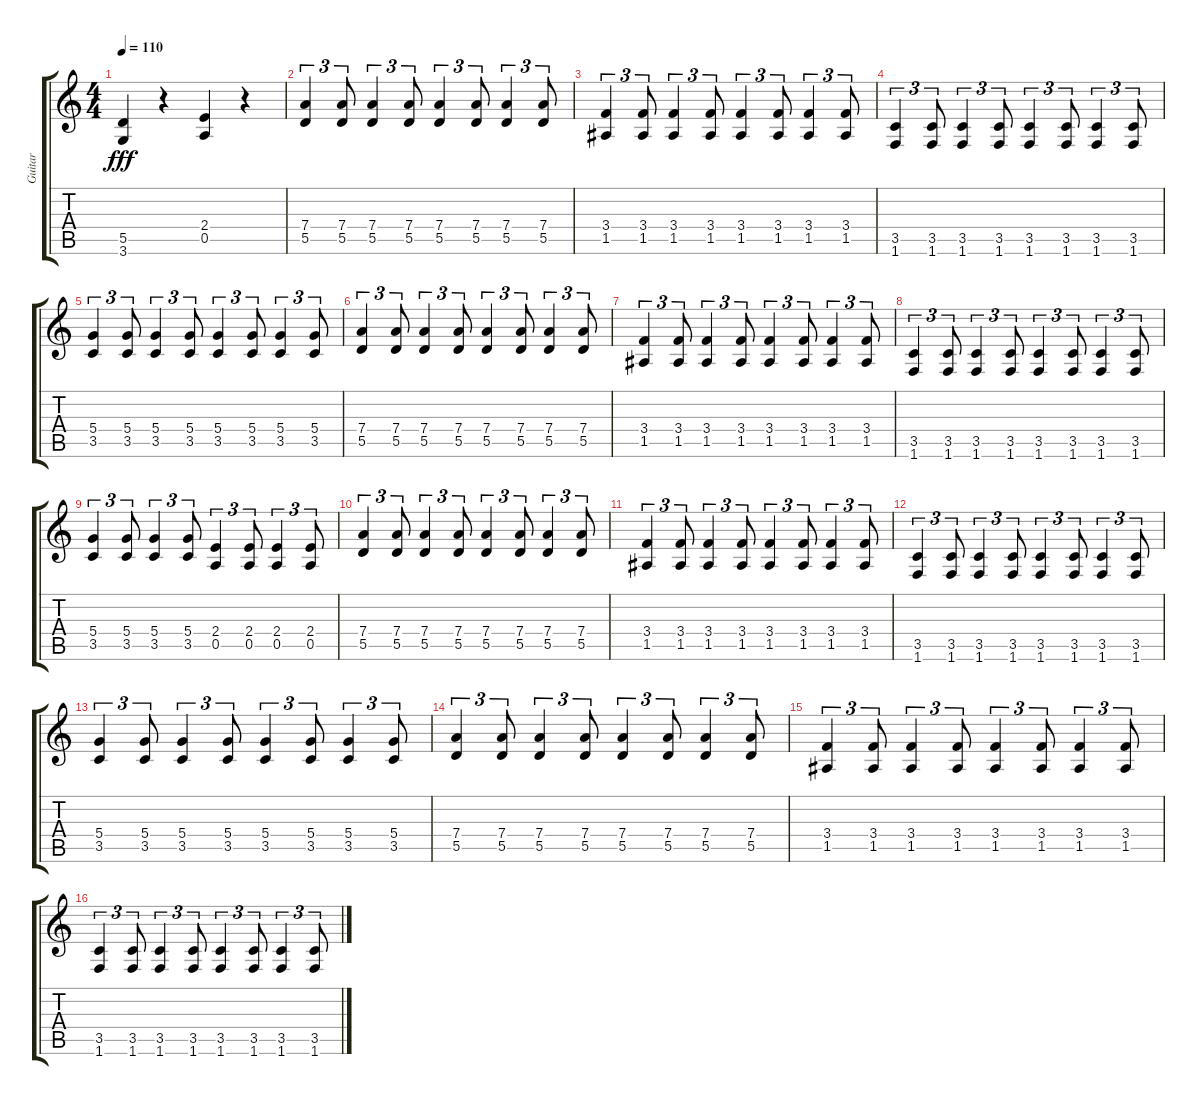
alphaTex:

\track ("Guitar" "Guitar") {instrument overdrivenguitar}
\staff {score tabs}
\tuning (E4 B3 G3 D3 A2 E2) {hide}
\ts (4 4)
\tempo 110
\clef g2
\ks c
(5.5 3.6).4{dy fff} r.4 (2.4 0.5).4 r.4 |
(7.4 5.5).4{tu (3 2)} (7.4 5.5).8{tu (3 2)} (7.4 5.5).4{tu (3 2)} (7.4 5.5).8{tu (3 2)} (7.4 5.5).4{tu (3 2)} (7.4 5.5).8{tu (3 2)} (7.4 5.5).4{tu (3 2)} (7.4 5.5).8{tu (3 2)} |
(3.4 1.5).4{tu (3 2)} (3.4 1.5).8{tu (3 2)} (3.4 1.5).4{tu (3 2)} (3.4 1.5).8{tu (3 2)} (3.4 1.5).4{tu (3 2)} (3.4 1.5).8{tu (3 2)} (3.4 1.5).4{tu (3 2)} (3.4 1.5).8{tu (3 2)} |
(3.5 1.6).4{tu (3 2)} (3.5 1.6).8{tu (3 2)} (3.5 1.6).4{tu (3 2)} (3.5 1.6).8{tu (3 2)} (3.5 1.6).4{tu (3 2)} (3.5 1.6).8{tu (3 2)} (3.5 1.6).4{tu (3 2)} (3.5 1.6).8{tu (3 2)} |
(5.4 3.5).4{tu (3 2)} (5.4 3.5).8{tu (3 2)} (5.4 3.5).4{tu (3 2)} (5.4 3.5).8{tu (3 2)} (5.4 3.5).4{tu (3 2)} (5.4 3.5).8{tu (3 2)} (5.4 3.5).4{tu (3 2)} (5.4 3.5).8{tu (3 2)} |
(7.4 5.5).4{tu (3 2)} (7.4 5.5).8{tu (3 2)} (7.4 5.5).4{tu (3 2)} (7.4 5.5).8{tu (3 2)} (7.4 5.5).4{tu (3 2)} (7.4 5.5).8{tu (3 2)} (7.4 5.5).4{tu (3 2)} (7.4 5.5).8{tu (3 2)} |
(3.4 1.5).4{tu (3 2)} (3.4 1.5).8{tu (3 2)} (3.4 1.5).4{tu (3 2)} (3.4 1.5).8{tu (3 2)} (3.4 1.5).4{tu (3 2)} (3.4 1.5).8{tu (3 2)} (3.4 1.5).4{tu (3 2)} (3.4 1.5).8{tu (3 2)} |
(3.5 1.6).4{tu (3 2)} (3.5 1.6).8{tu (3 2)} (3.5 1.6).4{tu (3 2)} (3.5 1.6).8{tu (3 2)} (3.5 1.6).4{tu (3 2)} (3.5 1.6).8{tu (3 2)} (3.5 1.6).4{tu (3 2)} (3.5 1.6).8{tu (3 2)} |
(5.4 3.5).4{tu (3 2)} (5.4 3.5).8{tu (3 2)} (5.4 3.5).4{tu (3 2)} (5.4 3.5).8{tu (3 2)} (2.4 0.5).4{tu (3 2)} (2.4 0.5).8{tu (3 2)} (2.4 0.5).4{tu (3 2)} (2.4 0.5).8{tu (3 2)} |
(7.4 5.5).4{tu (3 2)} (7.4 5.5).8{tu (3 2)} (7.4 5.5).4{tu (3 2)} (7.4 5.5).8{tu (3 2)} (7.4 5.5).4{tu (3 2)} (7.4 5.5).8{tu (3 2)} (7.4 5.5).4{tu (3 2)} (7.4 5.5).8{tu (3 2)} |
(3.4 1.5).4{tu (3 2)} (3.4 1.5).8{tu (3 2)} (3.4 1.5).4{tu (3 2)} (3.4 1.5).8{tu (3 2)} (3.4 1.5).4{tu (3 2)} (3.4 1.5).8{tu (3 2)} (3.4 1.5).4{tu (3 2)} (3.4 1.5).8{tu (3 2)} |
(3.5 1.6).4{tu (3 2)} (3.5 1.6).8{tu (3 2)} (3.5 1.6).4{tu (3 2)} (3.5 1.6).8{tu (3 2)} (3.5 1.6).4{tu (3 2)} (3.5 1.6).8{tu (3 2)} (3.5 1.6).4{tu (3 2)} (3.5 1.6).8{tu (3 2)} |
(5.4 3.5).4{tu (3 2)} (5.4 3.5).8{tu (3 2)} (5.4 3.5).4{tu (3 2)} (5.4 3.5).8{tu (3 2)} (5.4 3.5).4{tu (3 2)} (5.4 3.5).8{tu (3 2)} (5.4 3.5).4{tu (3 2)} (5.4 3.5).8{tu (3 2)} |
(7.4 5.5).4{tu (3 2)} (7.4 5.5).8{tu (3 2)} (7.4 5.5).4{tu (3 2)} (7.4 5.5).8{tu (3 2)} (7.4 5.5).4{tu (3 2)} (7.4 5.5).8{tu (3 2)} (7.4 5.5).4{tu (3 2)} (7.4 5.5).8{tu (3 2)} |
(3.4 1.5).4{tu (3 2)} (3.4 1.5).8{tu (3 2)} (3.4 1.5).4{tu (3 2)} (3.4 1.5).8{tu (3 2)} (3.4 1.5).4{tu (3 2)} (3.4 1.5).8{tu (3 2)} (3.4 1.5).4{tu (3 2)} (3.4 1.5).8{tu (3 2)} |
(3.5 1.6).4{tu (3 2)} (3.5 1.6).8{tu (3 2)} (3.5 1.6).4{tu (3 2)} (3.5 1.6).8{tu (3 2)} (3.5 1.6).4{tu (3 2)} (3.5 1.6).8{tu (3 2)} (3.5 1.6).4{tu (3 2)} (3.5 1.6).8{tu (3 2)}
